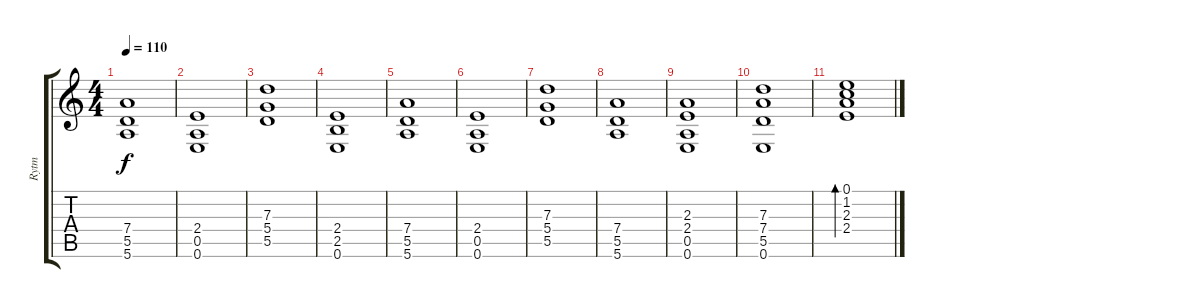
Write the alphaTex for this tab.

\track ("Rytm" "Rytm") {instrument overdrivenguitar}
\staff {score tabs}
\tuning (E4 B3 G3 D3 A2 E2) {hide}
\ts (4 4)
\tempo 110
\clef g2
\ks c
(7.4 5.5 5.6).1{dy f} |
(2.4 0.5 0.6).1 |
(7.3 5.4 5.5).1 |
(2.4 2.5 0.6).1 |
(7.4 5.5 5.6).1 |
(2.4 0.5 0.6).1 |
(7.3 5.4 5.5).1 |
(7.4 5.5 5.6).1 |
(2.3 2.4 0.5 0.6).1 |
(7.3 7.4 5.5 0.6).1 |
(0.1 1.2 2.3 2.4).1{bd 480}
